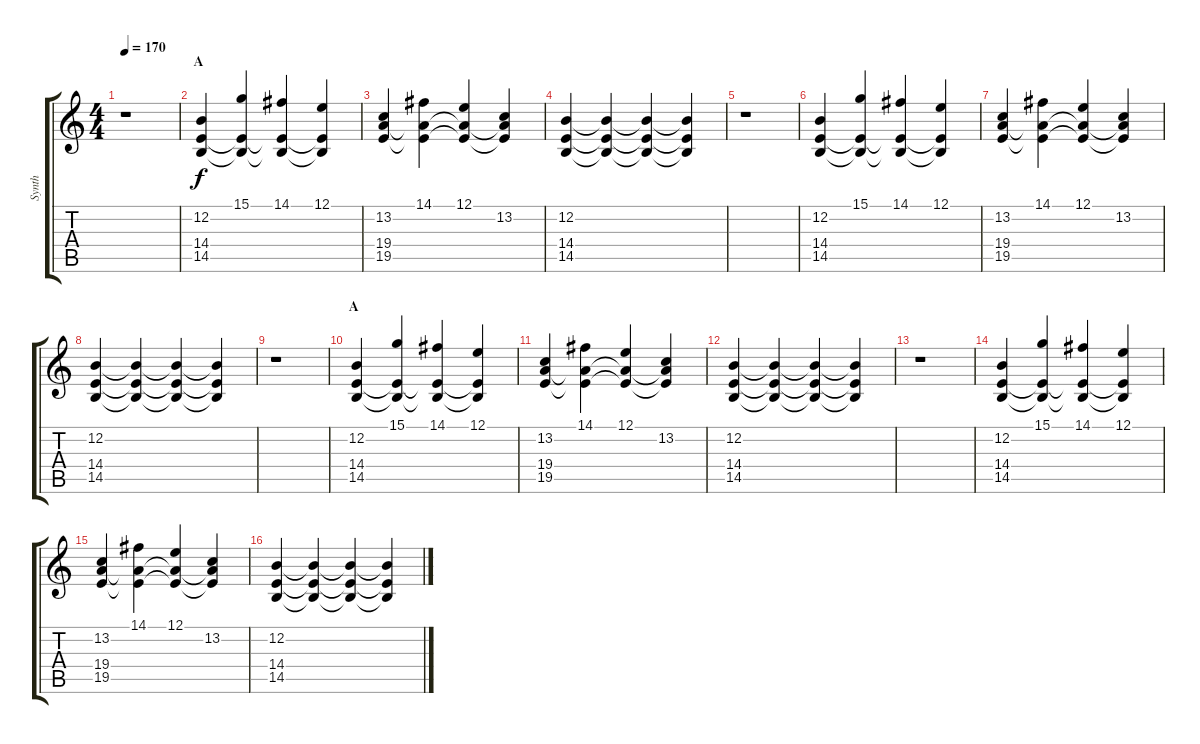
\track ("Synth" "Synth") {instrument stringensemble1}
\staff {score tabs}
\tuning (E4 B3 G3 D3 A2 E2) {hide}
\ts (4 4)
\tempo 170
\clef g2
\ks c
r.1{dy f} |
\section ("" "A")
(12.2 14.4 14.5).4 (15.1 14.4{t} 14.5{t}).4 (14.1 14.4{t} 14.5{t}).4 (12.1 14.4{t} 14.5{t}).4 |
(13.2 19.4 19.5).4 (14.1 19.4{t} 19.5{t}).4 (12.1 19.4{t} 19.5{t}).4 (13.2 19.4{t} 19.5{t}).4 |
(12.2 14.4 14.5).4 (12.2{t} 14.4{t} 14.5{t}).4 (12.2{t} 14.4{t} 14.5{t}).4 (12.2{t} 14.4{t} 14.5{t}).4 |
r.1 |
(12.2 14.4 14.5).4 (15.1 14.4{t} 14.5{t}).4 (14.1 14.4{t} 14.5{t}).4 (12.1 14.4{t} 14.5{t}).4 |
(13.2 19.4 19.5).4 (14.1 19.4{t} 19.5{t}).4 (12.1 19.4{t} 19.5{t}).4 (13.2 19.4{t} 19.5{t}).4 |
(12.2 14.4 14.5).4 (12.2{t} 14.4{t} 14.5{t}).4 (12.2{t} 14.4{t} 14.5{t}).4 (12.2{t} 14.4{t} 14.5{t}).4 |
r.1 |
\section ("" "A")
(12.2 14.4 14.5).4 (15.1 14.4{t} 14.5{t}).4 (14.1 14.4{t} 14.5{t}).4 (12.1 14.4{t} 14.5{t}).4 |
(13.2 19.4 19.5).4 (14.1 19.4{t} 19.5{t}).4 (12.1 19.4{t} 19.5{t}).4 (13.2 19.4{t} 19.5{t}).4 |
(12.2 14.4 14.5).4 (12.2{t} 14.4{t} 14.5{t}).4 (12.2{t} 14.4{t} 14.5{t}).4 (12.2{t} 14.4{t} 14.5{t}).4 |
r.1 |
(12.2 14.4 14.5).4 (15.1 14.4{t} 14.5{t}).4 (14.1 14.4{t} 14.5{t}).4 (12.1 14.4{t} 14.5{t}).4 |
(13.2 19.4 19.5).4 (14.1 19.4{t} 19.5{t}).4 (12.1 19.4{t} 19.5{t}).4 (13.2 19.4{t} 19.5{t}).4 |
(12.2 14.4 14.5).4 (12.2{t} 14.4{t} 14.5{t}).4 (12.2{t} 14.4{t} 14.5{t}).4 (12.2{t} 14.4{t} 14.5{t}).4
